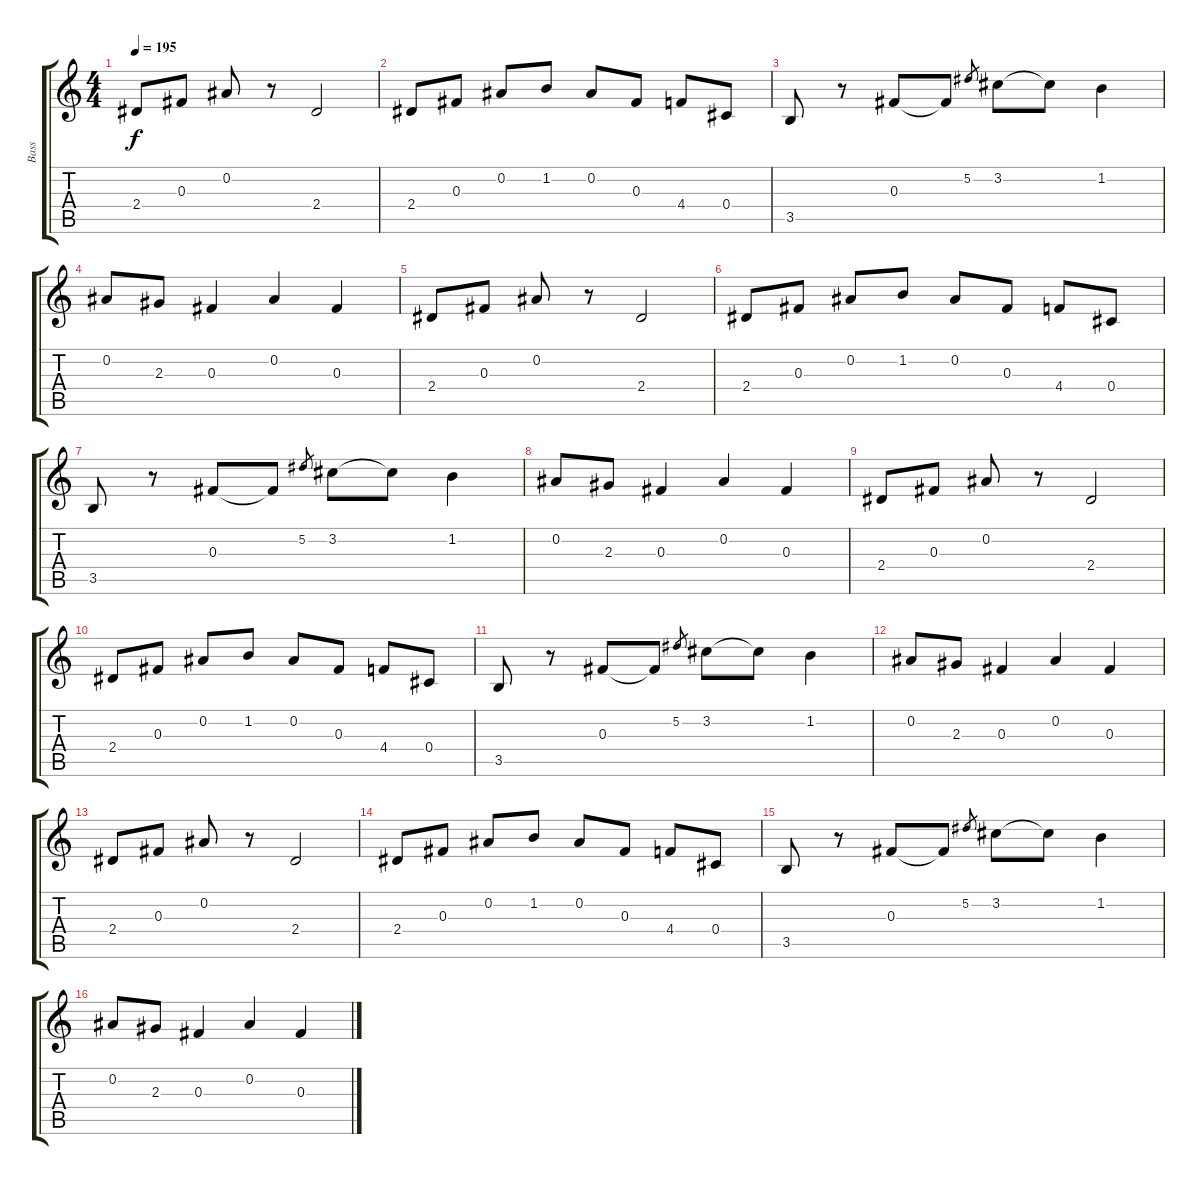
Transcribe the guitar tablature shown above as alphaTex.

\track ("Bass" "Bass") {instrument electricbassfinger}
\staff {score tabs}
\tuning (Eb4 Bb3 Gb3 Db3 Ab2 Eb2) {hide}
\ts (4 4)
\tempo 195
\clef g2
\ks c
2.4.8{dy f} 0.3.8 0.2.8 r.8 2.4.2 |
2.4.8 0.3.8 0.2.8 1.2.8 0.2.8 0.3.8 4.4.8 0.4.8 |
3.5.8 r.8 0.3.8 0.3{t}.8 5.2.8{gr} 3.2.8 3.2{t}.8 1.2.4 |
0.2.8 2.3.8 0.3.4 0.2.4 0.3.4 |
2.4.8 0.3.8 0.2.8 r.8 2.4.2 |
2.4.8 0.3.8 0.2.8 1.2.8 0.2.8 0.3.8 4.4.8 0.4.8 |
3.5.8 r.8 0.3.8 0.3{t}.8 5.2.8{gr} 3.2.8 3.2{t}.8 1.2.4 |
0.2.8 2.3.8 0.3.4 0.2.4 0.3.4 |
2.4.8 0.3.8 0.2.8 r.8 2.4.2 |
2.4.8 0.3.8 0.2.8 1.2.8 0.2.8 0.3.8 4.4.8 0.4.8 |
3.5.8 r.8 0.3.8 0.3{t}.8 5.2.8{gr} 3.2.8 3.2{t}.8 1.2.4 |
0.2.8 2.3.8 0.3.4 0.2.4 0.3.4 |
2.4.8 0.3.8 0.2.8 r.8 2.4.2 |
2.4.8 0.3.8 0.2.8 1.2.8 0.2.8 0.3.8 4.4.8 0.4.8 |
3.5.8 r.8 0.3.8 0.3{t}.8 5.2.8{gr} 3.2.8 3.2{t}.8 1.2.4 |
0.2.8 2.3.8 0.3.4 0.2.4 0.3.4
